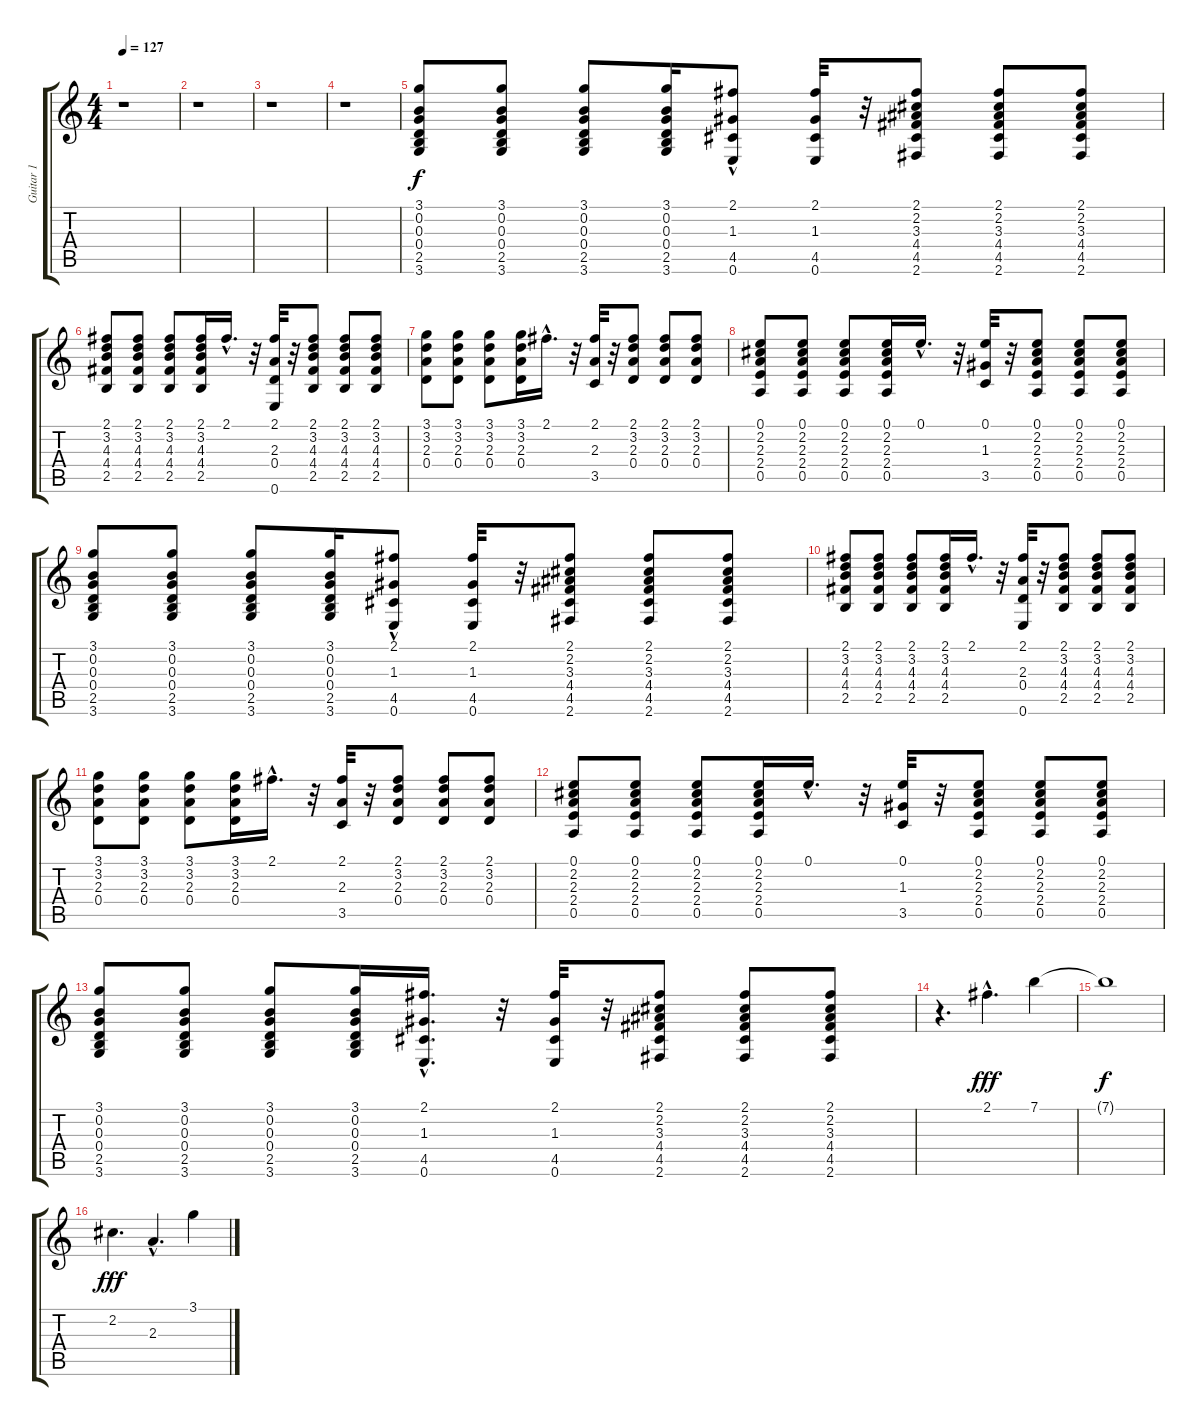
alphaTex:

\track ("Guitar 1" "Guitar 1") {instrument distortionguitar}
\staff {score tabs}
\tuning (E4 B3 G3 D3 A2 E2) {hide}
\ts (4 4)
\tempo 127
\clef g2
\ks c
r.1{dy f instrument distortionguitar} |
r.1 |
r.1 |
r.1 |
(3.1 0.2 0.3 0.4 2.5 3.6).8{balance 3} (3.1 0.2 0.3 0.4 2.5 3.6).8 (3.1 0.2 0.3 0.4 2.5 3.6).8 (3.1 0.2 0.3 0.4 2.5 3.6).16 (2.1 1.3 4.5{hac} 0.6{hac}).8 (2.1 1.3 4.5 0.6).32 r.32 (2.1 2.2 3.3 4.4 4.5 2.6).8 (2.1 2.2 3.3 4.4 4.5 2.6).8 (2.1 2.2 3.3 4.4 4.5 2.6).8 |
(2.1 3.2 4.3 4.4 2.5).8 (2.1 3.2 4.3 4.4 2.5).8 (2.1 3.2 4.3 4.4 2.5).8 (2.1 3.2 4.3 4.4 2.5).16 2.1{hac}.16{d} r.32 (2.1 2.3 0.4 0.6).32 r.32 (2.1 3.2 4.3 4.4 2.5).8 (2.1 3.2 4.3 4.4 2.5).8 (2.1 3.2 4.3 4.4 2.5).8 |
(3.1 3.2 2.3 0.4).8 (3.1 3.2 2.3 0.4).8 (3.1 3.2 2.3 0.4).8 (3.1 3.2 2.3 0.4).16 2.1{hac}.16{d} r.32 (2.1 2.3 3.5).32 r.32 (2.1 3.2 2.3 0.4).8 (2.1 3.2 2.3 0.4).8 (2.1 3.2 2.3 0.4).8 |
(0.1 2.2 2.3 2.4 0.5).8 (0.1 2.2 2.3 2.4 0.5).8 (0.1 2.2 2.3 2.4 0.5).8 (0.1 2.2 2.3 2.4 0.5).16 0.1{hac}.16{d} r.32 (0.1 1.3 3.5).32 r.32 (0.1 2.2 2.3 2.4 0.5).8 (0.1 2.2 2.3 2.4 0.5).8 (0.1 2.2 2.3 2.4 0.5).8 |
(3.1 0.2 0.3 0.4 2.5 3.6).8 (3.1 0.2 0.3 0.4 2.5 3.6).8 (3.1 0.2 0.3 0.4 2.5 3.6).8 (3.1 0.2 0.3 0.4 2.5 3.6).16 (2.1 1.3 4.5{hac} 0.6{hac}).8 (2.1 1.3 4.5 0.6).32 r.32 (2.1 2.2 3.3 4.4 4.5 2.6).8 (2.1 2.2 3.3 4.4 4.5 2.6).8 (2.1 2.2 3.3 4.4 4.5 2.6).8 |
(2.1 3.2 4.3 4.4 2.5).8 (2.1 3.2 4.3 4.4 2.5).8 (2.1 3.2 4.3 4.4 2.5).8 (2.1 3.2 4.3 4.4 2.5).16 2.1{hac}.16{d} r.32 (2.1 2.3 0.4 0.6).32 r.32 (2.1 3.2 4.3 4.4 2.5).8 (2.1 3.2 4.3 4.4 2.5).8 (2.1 3.2 4.3 4.4 2.5).8 |
(3.1 3.2 2.3 0.4).8 (3.1 3.2 2.3 0.4).8 (3.1 3.2 2.3 0.4).8 (3.1 3.2 2.3 0.4).16 2.1{hac}.16{d} r.32 (2.1 2.3 3.5).32 r.32 (2.1 3.2 2.3 0.4).8 (2.1 3.2 2.3 0.4).8 (2.1 3.2 2.3 0.4).8 |
(0.1 2.2 2.3 2.4 0.5).8 (0.1 2.2 2.3 2.4 0.5).8 (0.1 2.2 2.3 2.4 0.5).8 (0.1 2.2 2.3 2.4 0.5).16 0.1{hac}.16{d} r.32 (0.1 1.3 3.5).32 r.32 (0.1 2.2 2.3 2.4 0.5).8 (0.1 2.2 2.3 2.4 0.5).8 (0.1 2.2 2.3 2.4 0.5).8 |
(3.1 0.2 0.3 0.4 2.5 3.6).8 (3.1 0.2 0.3 0.4 2.5 3.6).8 (3.1 0.2 0.3 0.4 2.5 3.6).8 (3.1 0.2 0.3 0.4 2.5 3.6).16 (2.1{hac} 1.3{hac} 4.5{hac} 0.6{hac}).16{d} r.32 (2.1 1.3 4.5 0.6).32 r.32 (2.1 2.2 3.3 4.4 4.5 2.6).8 (2.1 2.2 3.3 4.4 4.5 2.6).8 (2.1 2.2 3.3 4.4 4.5 2.6).8 |
r.4{d} 2.1{hac}.4{d dy fff} 7.1.4 |
7.1{t}.1{dy f} |
2.2.4{d dy fff} 2.3{hac}.4{d} 3.1.4
